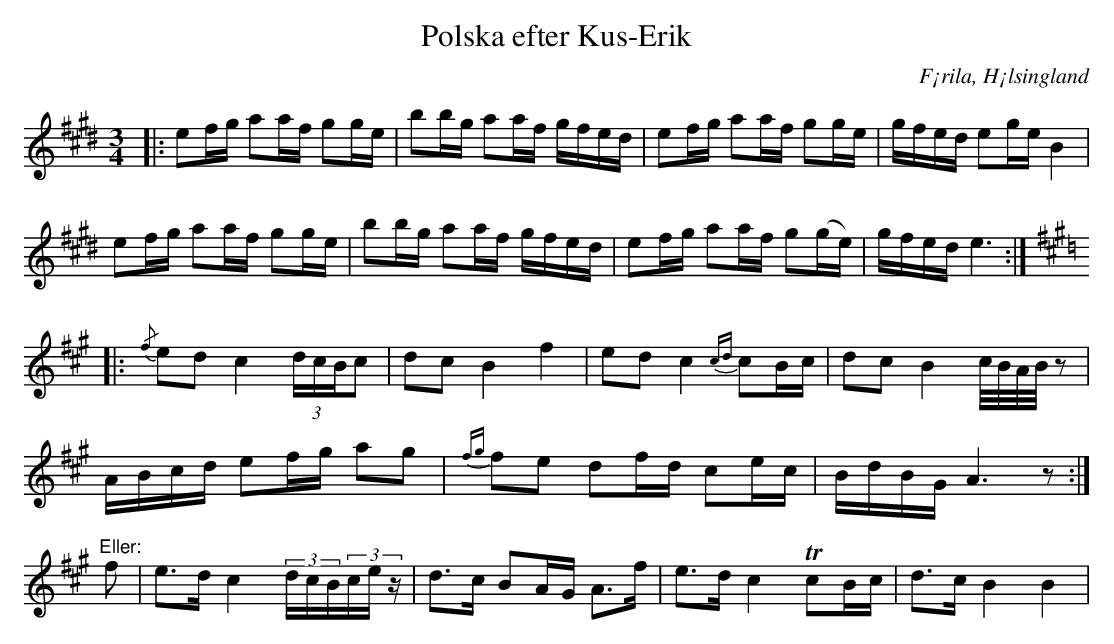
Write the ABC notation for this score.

X:1
T: Polska efter Kus-Erik
O: F¡rila, H¡lsingland
M: 3/4
L: 1/16
K: E
|: e2fg a2af g2ge | b2bg a2af gfed | e2fg a2af g2ge | gfed e2ge B4 |
   e2fg a2af g2ge | b2bg a2af gfed | e2fg a2af g2(ge) | gfed e6 :|
K: A
             |: {/f}e2d2 c4   (3dcBc2    | d2c2  B4   f4    | e2d2  c4 {cd}c2Bc  | d2c2  B4 c/B/A/B/z2 |
                ABcd     e2fg a2g2        | {fg}f2e2 d2fd c2ec  | BdBG  A6 z2    :|
"^Eller:" f2 |  e2>d2    c4   (3dcB(3cez | d2>c2 B2AG A2>f2 | e2>d2 c4 Tc2Bc  | d2>c2 B4 B4       |
